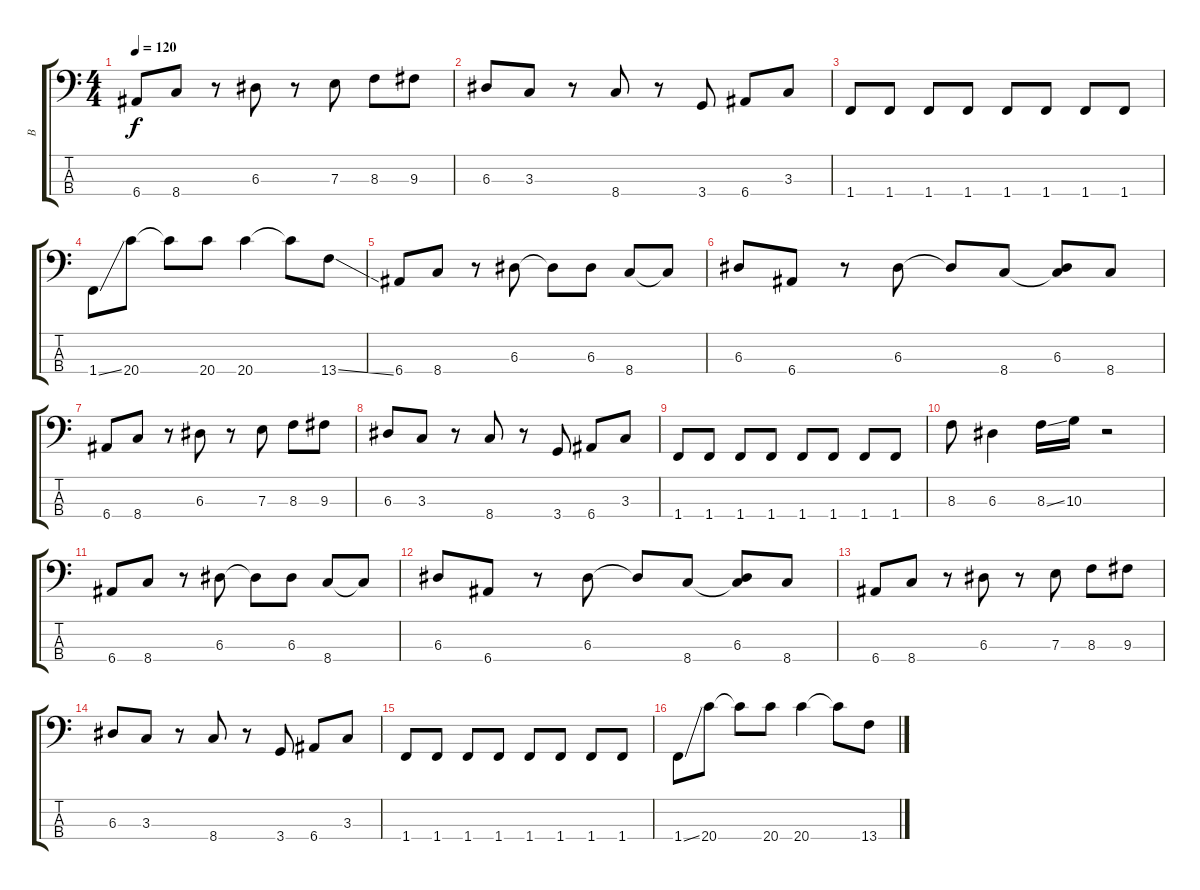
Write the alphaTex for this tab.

\track ("B" "B") {instrument electricbassfinger}
\staff {score tabs}
\tuning (G2 D2 A1 E1) {hide}
\ts (4 4)
\tempo 120
\clef f4
\ks c
6.4.8{dy f} 8.4.8 r.8 6.3.8 r.8 7.3.8 8.3.8 9.3.8 |
6.3.8 3.3.8 r.8 8.4.8 r.8 3.4.8 6.4.8 3.3.8 |
1.4.8 1.4.8 1.4.8 1.4.8 1.4.8 1.4.8 1.4.8 1.4.8 |
1.4{ss}.8 20.4.8 20.4{t}.8 20.4.8 20.4.4 20.4{t}.8 13.4{ss}.8 |
6.4.8 8.4.8 r.8 6.3.8 6.3{t}.8 6.3.8 8.4.8 8.4{t}.8 |
6.3.8 6.4.8 r.8 6.3.8 6.3{t}.8 8.4.8 (6.3 8.4{t}).8 8.4.8 |
6.4.8 8.4.8 r.8 6.3.8 r.8 7.3.8 8.3.8 9.3.8 |
6.3.8 3.3.8 r.8 8.4.8 r.8 3.4.8 6.4.8 3.3.8 |
1.4.8 1.4.8 1.4.8 1.4.8 1.4.8 1.4.8 1.4.8 1.4.8 |
8.3.8 6.3.4 8.3{ss}.16 10.3.16 r.2 |
6.4.8 8.4.8 r.8 6.3.8 6.3{t}.8 6.3.8 8.4.8 8.4{t}.8 |
6.3.8 6.4.8 r.8 6.3.8 6.3{t}.8 8.4.8 (6.3 8.4{t}).8 8.4.8 |
6.4.8 8.4.8 r.8 6.3.8 r.8 7.3.8 8.3.8 9.3.8 |
6.3.8 3.3.8 r.8 8.4.8 r.8 3.4.8 6.4.8 3.3.8 |
1.4.8 1.4.8 1.4.8 1.4.8 1.4.8 1.4.8 1.4.8 1.4.8 |
1.4{ss}.8 20.4.8 20.4{t}.8 20.4.8 20.4.4 20.4{t}.8 13.4{ss}.8
